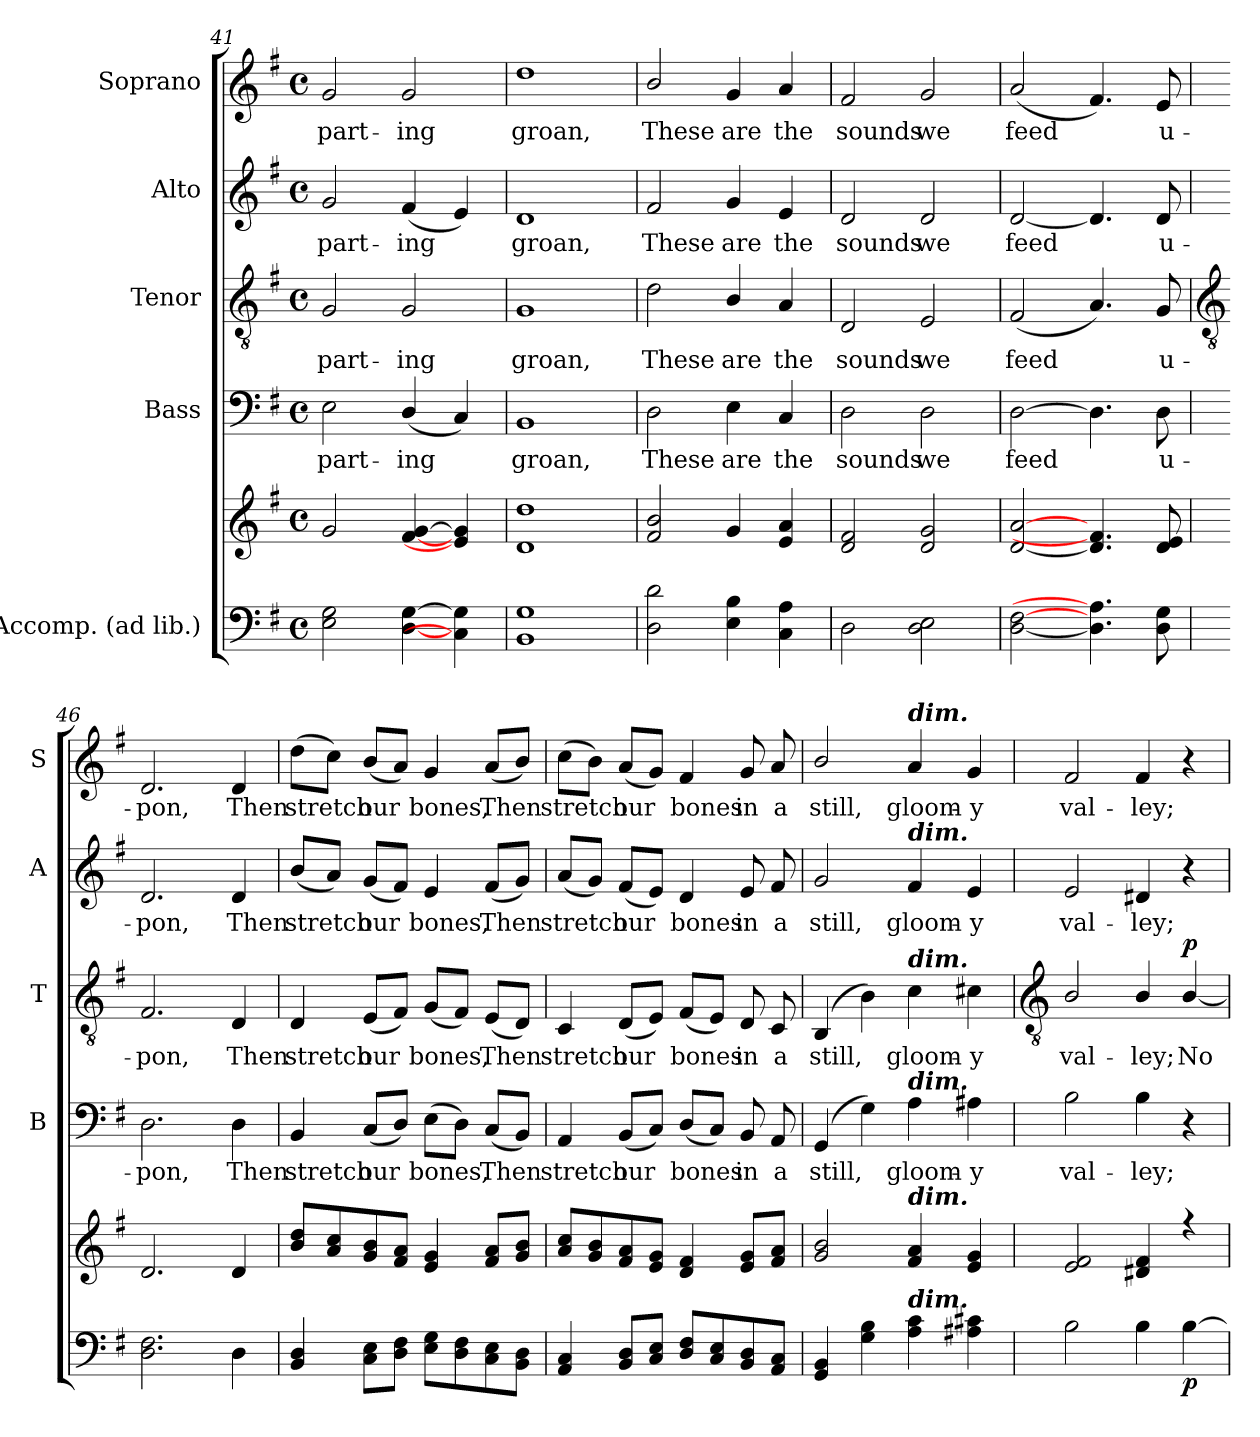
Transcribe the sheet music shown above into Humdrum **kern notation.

**kern	**kern	**dynam	**kern	**text	**kern	**text	**dynam	**kern	**text	**kern	**text
*part5	*part5	*part5	*part4	*part4	*part3	*part3	*part3	*part2	*part2	*part1	*part1
*staff6	*staff5	*staff5/6	*staff4	*staff4	*staff3	*staff3	*staff3	*staff2	*staff2	*staff1	*staff1
*I"Accomp. (ad lib.)	*	*	*I"Bass	*	*I"Tenor	*	*	*I"Alto	*	*I"Soprano	*
*	*	*	*I'B	*	*I'T	*	*	*I'A	*	*I'S	*
*clefF4	*clefG2	*	*clefF4	*	*clefGv2	*	*	*clefG2	*	*clefG2	*
*k[f#]	*k[f#]	*	*k[f#]	*	*k[f#]	*	*	*k[f#]	*	*k[f#]	*
*G:	*G:	*	*G:	*	*G:	*	*	*G:	*	*G:	*
*M4/4	*M4/4	*	*M4/4	*	*M4/4	*	*	*M4/4	*	*M4/4	*
*met(c)	*met(c)	*	*met(c)	*	*met(c)	*	*	*met(c)	*	*met(c)	*
=41	=41	=41	=41	=41	=41	=41	=41	=41	=41	=41	=41
!	!	!	!	!LO:LY:b	!	!LO:LY:b	!	!	!LO:LY:b	!	!LO:LY:b
2E 2G	2g	.	2E	part-	2G	part-	.	2g	part-	2g	part-
!	!	!	!	!LO:LY:b	!	!LO:LY:b	!	!	!LO:LY:b	!	!LO:LY:b
[4D\ [4G\	[4f# [4g	.	(<4D/	-ing	2G	-ing	.	(<4f#	-ing	2g	-ing
4C] 4G]	4e] 4g]	.	4C)	.	.	.	.	4e)	.	.	.
=42	=42	=42	=42	=42	=42	=42	=42	=42	=42	=42	=42
!	!	!	!	!LO:LY:b	!	!LO:LY:b	!	!	!LO:LY:b	!	!LO:LY:b
1BB 1G	1d 1dd	.	1BB	groan,	1G	groan,	.	1d	groan,	1dd	groan,
=43	=43	=43	=43	=43	=43	=43	=43	=43	=43	=43	=43
!	!	!	!	!LO:LY:b	!	!LO:LY:b	!	!	!LO:LY:b	!	!LO:LY:b
2D 2d	2f#/ 2b/	.	2D	These	2d	These	.	2f#/	These	2b/	These
!	!	!	!	!LO:LY:b	!	!LO:LY:b	!	!	!LO:LY:b	!	!LO:LY:b
4E 4B	4g	.	4E	are	4B/	are	.	4g	are	4g	are
!	!	!	!	!LO:LY:b	!	!LO:LY:b	!	!	!LO:LY:b	!	!LO:LY:b
4C 4A	4e 4a	.	4C	the	4A	the	.	4e	the	4a	the
=44	=44	=44	=44	=44	=44	=44	=44	=44	=44	=44	=44
!	!	!	!	!LO:LY:b	!	!LO:LY:b	!	!	!LO:LY:b	!	!LO:LY:b
2D	2d 2f#	.	2D	sounds	2D	sounds	.	2d	sounds	2f#	sounds
!	!	!	!	!LO:LY:b	!	!LO:LY:b	!	!	!LO:LY:b	!	!LO:LY:b
2D 2E	2d 2g	.	2D	we	2E	we	.	2d	we	2g	we
=45	=45	=45	=45	=45	=45	=45	=45	=45	=45	=45	=45
!	!	!	!	!LO:LY:b	!	!LO:LY:b	!	!	!LO:LY:b	!	!LO:LY:b
[2D [2F#	[2d [2a	.	[2D	feed	(<2F#	feed	.	[2d	feed	(<2a	feed
4.D] 4.A]	4.d] 4.f#]	.	4.D]	.	4.A)	.	.	4.d]	.	4.f#)	.
!	!	!	!	!LO:LY:b	!	!LO:LY:b	!	!	!LO:LY:b	!	!LO:LY:b
8D 8G	8d 8e	.	8D	u-	8G	u-	.	8d	u-	8e	u-
!!LO:LB:g=z
=46	=46	=46	=46	=46	=46	=46	=46	=46	=46	=46	=46
*	*	*	*	*	*clefGv2	*	*	*	*	*	*
!	!	!	!	!LO:LY:b	!	!LO:LY:b	!	!	!LO:LY:b	!	!LO:LY:b
2.D 2.F#	2.d	.	2.D	-pon,	2.F#	-pon,	.	2.d	-pon,	2.d	-pon,
!	!	!	!	!LO:LY:b	!	!LO:LY:b	!	!	!LO:LY:b	!	!LO:LY:b
4D	4d	.	4D	Then	4D	Then	.	4d	Then	4d	Then
=47	=47	=47	=47	=47	=47	=47	=47	=47	=47	=47	=47
!	!	!	!	!LO:LY:b	!	!LO:LY:b	!	!	!LO:LY:b	!	!LO:LY:b
4BB 4D	8b 8ddL	.	4BB	stretch	4D	stretch	.	(<8bL	stretch	(>8ddL	stretch
.	8a 8cc	.	.	.	.	.	.	8aJ)	.	8ccJ)	.
!	!	!	!	!LO:LY:b	!	!LO:LY:b	!	!	!LO:LY:b	!	!LO:LY:b
8C 8EL	8g 8b	.	(<8CL	our	(<8EL	our	.	(<8gL	our	(<8bL	our
8D 8F#J	8f# 8aJ	.	8DJ)	.	8F#J)	.	.	8f#J)	.	8aJ)	.
!	!	!	!	!LO:LY:b	!	!LO:LY:b	!	!	!LO:LY:b	!	!LO:LY:b
8E 8GL	4e 4g	.	(>8EL	bones,	(<8GL	bones,	.	4e	bones,	4g	bones,
8D 8F#	.	.	8DJ)	.	8F#J)	.	.	.	.	.	.
!	!	!	!	!LO:LY:b	!	!LO:LY:b	!	!	!LO:LY:b	!	!LO:LY:b
8C 8E	8f# 8aL	.	(<8CL	Then	(<8EL	Then	.	(<8f#L	Then	(<8aL	Then
8BB 8DJ	8g 8bJ	.	8BBJ)	.	8DJ)	.	.	8gJ)	.	8bJ)	.
=48	=48	=48	=48	=48	=48	=48	=48	=48	=48	=48	=48
!	!	!	!	!LO:LY:b	!	!LO:LY:b	!	!	!LO:LY:b	!	!LO:LY:b
4AA 4C	8a 8ccL	.	4AA	stretch	4C	stretch	.	(<8aL	stretch	(>8ccL	stretch
.	8g 8b	.	.	.	.	.	.	8gJ)	.	8bJ)	.
!	!	!	!	!LO:LY:b	!	!LO:LY:b	!	!	!LO:LY:b	!	!LO:LY:b
8BB 8DL	8f# 8a	.	(<8BBL	our	(<8DL	our	.	(<8f#L	our	(<8aL	our
8C 8EJ	8e 8gJ	.	8CJ)	.	8EJ)	.	.	8eJ)	.	8gJ)	.
!	!	!	!	!LO:LY:b	!	!LO:LY:b	!	!	!LO:LY:b	!	!LO:LY:b
8D 8F#L	4d 4f#	.	(<8DL	bones	(<8F#L	bones	.	4d	bones	4f#	bones
8C 8E	.	.	8CJ)	.	8EJ)	.	.	.	.	.	.
!	!	!	!	!LO:LY:b	!	!LO:LY:b	!	!	!LO:LY:b	!	!LO:LY:b
8BB 8D	8e 8gL	.	8BB	in	8D	in	.	8e	in	8g	in
!	!	!	!	!LO:LY:b	!	!LO:LY:b	!	!	!LO:LY:b	!	!LO:LY:b
8AA 8CJ	8f# 8aJ	.	8AA	a	8C	a	.	8f#	a	8a	a
=49	=49	=49	=49	=49	=49	=49	=49	=49	=49	=49	=49
!	!	!	!	!LO:LY:b	!	!LO:LY:b	!	!	!LO:LY:b	!	!LO:LY:b
4GG 4BB	2g/ 2b/	.	(4GG	still,	(4BB	still,	.	2g/	still,	2b/	still,
4G 4B	.	.	4G)	.	4B)	.	.	.	.	.	.
!	!	!	!	!	!	!	!	!	!	!LO:TX:a:Bi:t=dim.	!
!	!	!	!	!	!	!	!	!LO:TX:a:Bi:t=dim.	!	!	!
!	!	!	!	!	!LO:TX:a:Bi:t=dim.	!	!	!	!	!	!
!	!	!	!LO:TX:a:Bi:t=dim.	!	!	!	!	!	!	!	!
!	!LO:TX:a:Bi:t=dim.	!	!	!	!	!	!	!	!	!	!
!LO:TX:a:Bi:t=dim.	!	!	!	!	!	!	!	!	!	!	!
!	!	!	!	!LO:LY:b	!	!LO:LY:b	!	!	!LO:LY:b	!	!LO:LY:b
4A 4c	4f# 4a	.	4A	gloom-	4c	gloom-	.	4f#	gloom-	4a	gloom-
!	!	!	!	!LO:LY:b	!	!LO:LY:b	!	!	!LO:LY:b	!	!LO:LY:b
4A#X 4c#X	4e 4g	.	4A#X	-y	4c#X	-y	.	4e	-y	4g	-y
!!LO:LB:g=z
=50	=50	=50	=50	=50	=50	=50	=50	=50	=50	=50	=50
*	*	*	*	*	*clefGv2	*	*	*	*	*	*
*	*^	*	*	*	*	*	*	*	*	*	*
!	!	!	!	!	!LO:LY:b	!	!LO:LY:b	!	!	!LO:LY:b	!	!LO:LY:b
2B\	2e 2f#	1ryy	.	2B	val-	2B/	val-	.	2e	val-	2f#	val-
!	!	!	!	!	!LO:LY:b	!	!LO:LY:b	!	!	!LO:LY:b	!	!LO:LY:b
4B\	4d#X 4f#	.	.	4B	-ley;	4B/	-ley;	.	4d#X	-ley;	4f#	-ley;
!	!	!	!LO:DY:b=2	!	!	!	!LO:LY:b	!LO:DY:b	!	!	!	!
[4B\	4r	.	p	4r	.	[4B/	No-	p	4r	.	4r	.
*	*v	*v	*	*	*	*	*	*	*	*	*	*
=	=	=	=	=	=	=	=	=	=	=	=
*-	*-	*-	*-	*-	*-	*-	*-	*-	*-	*-	*-
